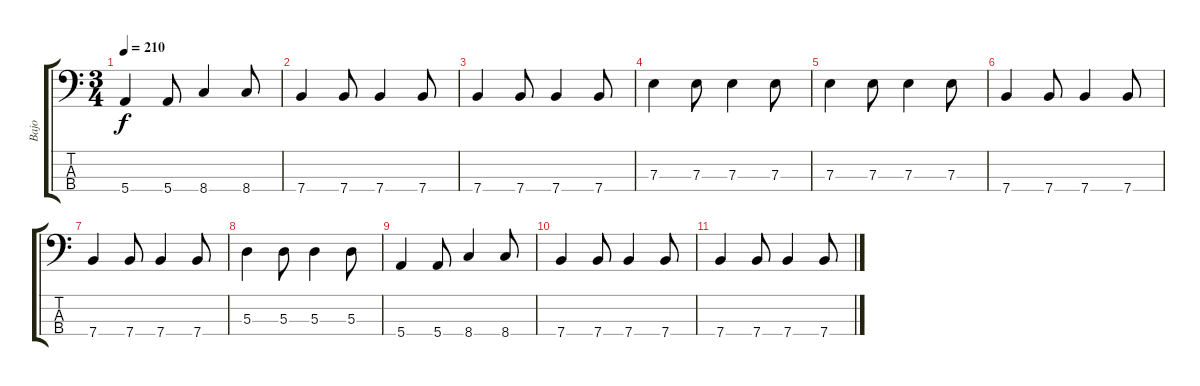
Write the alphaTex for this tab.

\track ("Bajo" "Bajo") {instrument electricbassfinger}
\staff {score tabs}
\tuning (G2 D2 A1 E1) {hide}
\ts (3 4)
\tempo 210
\clef f4
\ks c
5.4.4{dy f} 5.4.8 8.4.4 8.4.8 |
7.4.4 7.4.8 7.4.4 7.4.8 |
7.4.4 7.4.8 7.4.4 7.4.8 |
7.3.4 7.3.8 7.3.4 7.3.8 |
7.3.4 7.3.8 7.3.4 7.3.8 |
7.4.4 7.4.8 7.4.4 7.4.8 |
7.4.4 7.4.8 7.4.4 7.4.8 |
5.3.4 5.3.8 5.3.4 5.3.8 |
5.4.4 5.4.8 8.4.4 8.4.8 |
7.4.4 7.4.8 7.4.4 7.4.8 |
7.4.4 7.4.8 7.4.4 7.4.8
